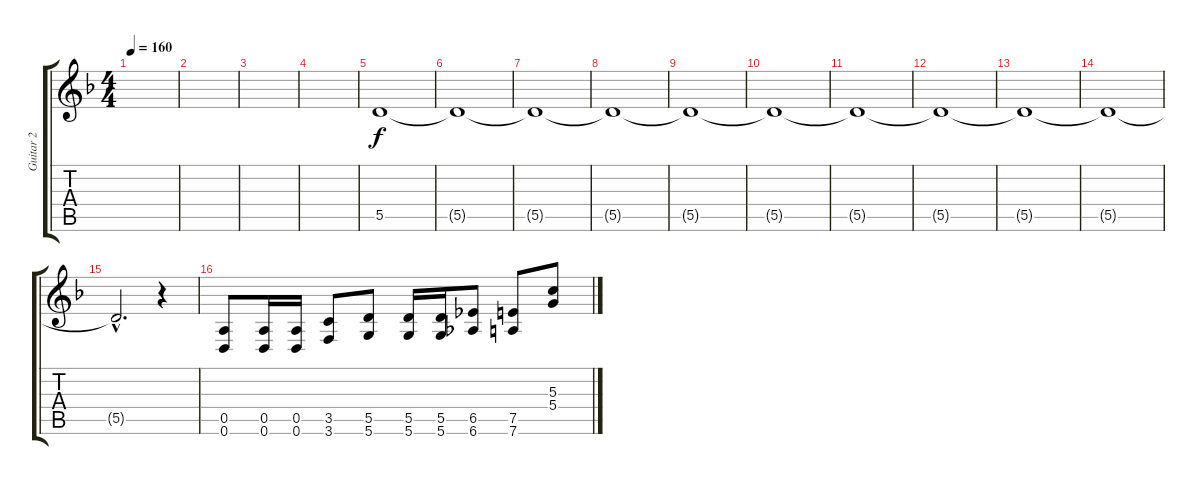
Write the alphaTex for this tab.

\track ("Guitar 2" "Guitar 2") {instrument distortionguitar}
\staff {score tabs}
\tuning (E4 B3 G3 D3 A2 D2) {hide}
\ts (4 4)
\tempo 160
\clef g2
\ks f
|
|
|
|
5.5.1 |
5.5{t}.1 |
5.5{t}.1 |
5.5{t}.1 |
5.5{t}.1 |
5.5{t}.1 |
5.5{t}.1 |
5.5{t}.1 |
5.5{t}.1 |
5.5{t}.1 |
5.5{hac t}.2{d} r.4 |
(0.5 0.6).8 (0.5 0.6).16 (0.5 0.6).16 (3.5 3.6).8 (5.5 5.6).8 (5.5 5.6).16 (5.5 5.6).16 (6.5 6.6).8 (7.5 7.6).8 (5.3 5.4).8
